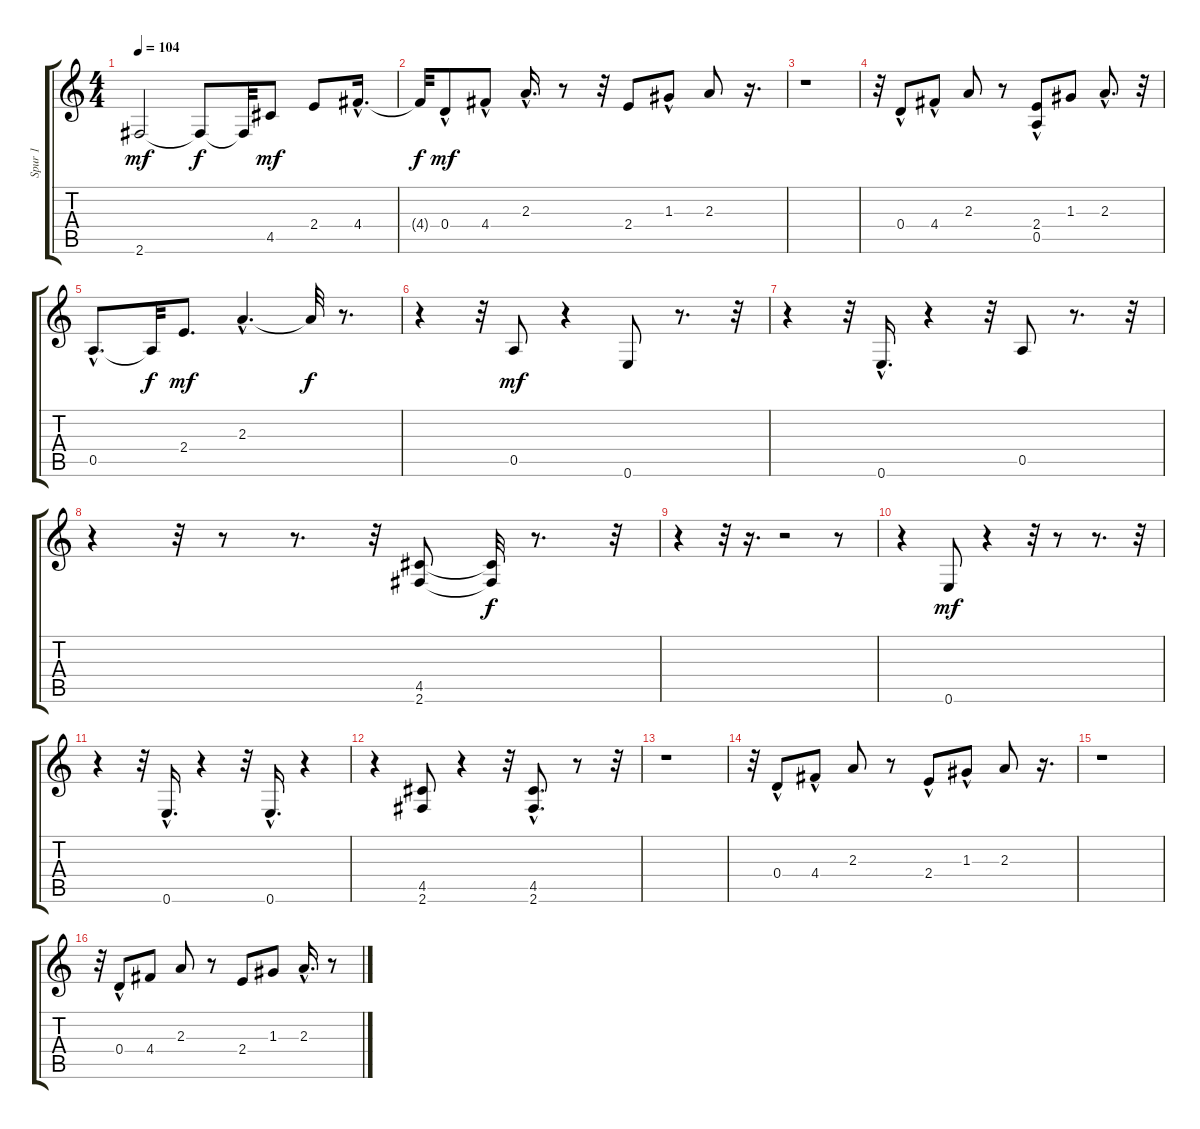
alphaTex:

\track ("Spur 1" "Spur 1") {instrument electricguitarclean}
\staff {score tabs}
\tuning (E4 B3 G3 D3 A2 E2) {hide}
\ts (4 4)
\tempo 104
\clef g2
\ks c
2.6.2{dy mf} 2.6{t}.8{dy f} 2.6{t}.32 4.5.8{dy mf} 2.4.8 4.4{hac}.16{d} |
4.4{t}.32{dy f} 0.4{hac}.8{dy mf} 4.4{hac}.8 2.3{hac}.16{d} r.8 r.32 2.4.8 1.3{hac}.8 2.3.8 r.16{d} |
r.1 |
r.32 0.4{hac}.8 4.4{hac}.8 2.3.8 r.8 (2.4{hac} 0.5).8 1.3.8 2.3{hac}.8{d} r.32 |
0.5{hac}.8{d} 0.5{t}.32{dy f} 2.4.8{d dy mf} 2.3{hac}.4{d} 2.3{t}.32{dy f} r.8{d} |
r.4 r.32 0.5.8{dy mf} r.4 0.6.8 r.8{d} r.32 |
r.4 r.32 0.6{hac}.16{d} r.4 r.32 0.5.8 r.8{d} r.32 |
r.4 r.32 r.8 r.8{d} r.32 (4.5 2.6).8 (4.5{t} 2.6{t}).32{dy f} r.8{d} r.32 |
r.4 r.32 r.16{d} r.2 r.8 |
r.4 0.6.8{dy mf} r.4 r.32 r.8 r.8{d} r.32 |
r.4 r.32 0.6{hac}.16{d} r.4 r.32 0.6{hac}.16{d} r.4 |
r.4 (4.5 2.6).8 r.4 r.32 (4.5{hac} 2.6{hac}).8{d} r.8 r.32 |
r.1 |
r.32 0.4{hac}.8 4.4{hac}.8 2.3.8 r.8 2.4{hac}.8 1.3{hac}.8 2.3.8 r.16{d} |
r.1 |
r.32 0.4{hac}.8 4.4.8 2.3.8 r.8 2.4.8 1.3.8 2.3{hac}.16{d} r.8
